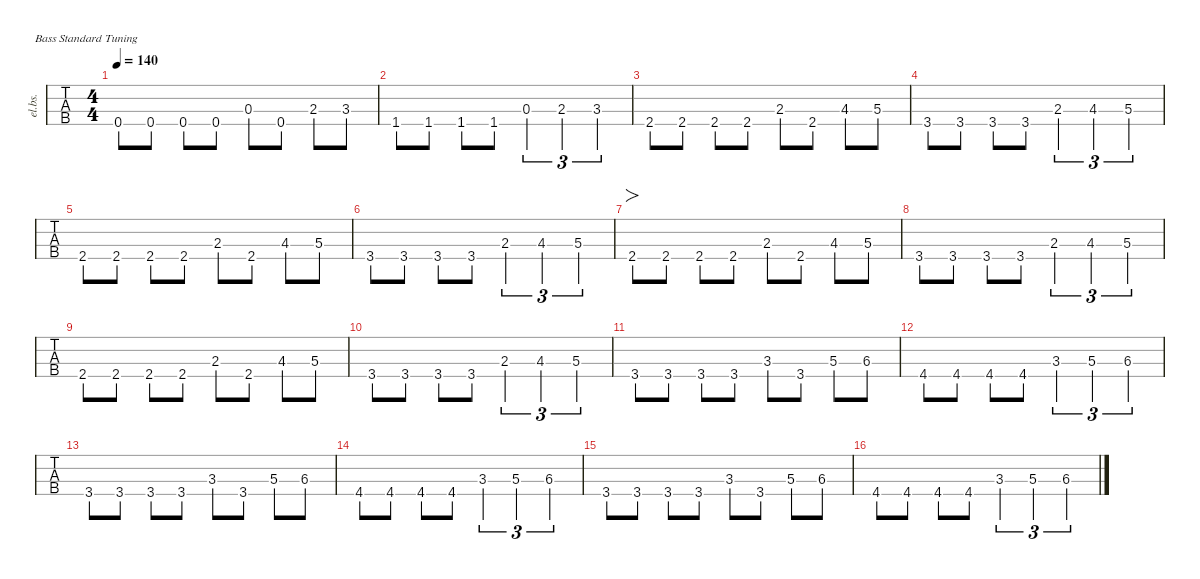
\defaultSystemsLayout 4
\hideDynamics
\bracketExtendMode nobrackets
\otherSystemsTrackNameOrientation horizontal
\track ("Bass" "el.bs.") {multiBarRest instrument electricbassfinger}
\staff {tabs}
\tuning (G2 D2 A1 E1)
\ts (4 4)
\tempo 140
\clef f4
\ks c
0.4{ac}.8{dy mf} 0.4.8 0.4.8 0.4.8 0.3.8 0.4.8 2.3.8 3.3.8 |
1.4{ac}.8 1.4.8 1.4.8 1.4.8 0.3.4{tu (3 2)} 2.3.4{tu (3 2)} 3.3.4{tu (3 2)} |
2.4{ac acc #}.8 2.4{acc #}.8 2.4{acc #}.8 2.4{acc #}.8 2.3.8 2.4{acc #}.8 4.3{acc #}.8 5.3.8 |
3.4{ac}.8 3.4.8 3.4.8 3.4.8 2.3.4{tu (3 2)} 4.3{acc #}.4{tu (3 2)} 5.3.4{tu (3 2)} |
2.4{ac acc #}.8 2.4{acc #}.8 2.4{acc #}.8 2.4{acc #}.8 2.3.8 2.4{acc #}.8 4.3{acc #}.8 5.3.8 |
3.4{ac}.8 3.4.8 3.4.8 3.4.8 2.3.4{tu (3 2)} 4.3{acc #}.4{tu (3 2)} 5.3.4{tu (3 2)} |
2.4{ac acc #}.8{fo} 2.4{acc #}.8 2.4{acc #}.8 2.4{acc #}.8 2.3.8 2.4{acc #}.8 4.3{acc #}.8 5.3.8 |
3.4{ac}.8 3.4.8 3.4.8 3.4.8 2.3.4{tu (3 2)} 4.3{acc #}.4{tu (3 2)} 5.3.4{tu (3 2)} |
2.4{ac acc #}.8 2.4{acc #}.8 2.4{acc #}.8 2.4{acc #}.8 2.3.8 2.4{acc #}.8 4.3{acc #}.8 5.3.8 |
3.4{ac}.8 3.4.8 3.4.8 3.4.8 2.3.4{tu (3 2)} 4.3{acc #}.4{tu (3 2)} 5.3.4{tu (3 2)} |
3.4{ac}.8 3.4.8 3.4.8 3.4.8 3.3.8 3.4.8 5.3.8 6.3{acc #}.8 |
4.4{ac acc #}.8 4.4{acc #}.8 4.4{acc #}.8 4.4{acc #}.8 3.3.4{tu (3 2)} 5.3.4{tu (3 2)} 6.3{acc #}.4{tu (3 2)} |
3.4{ac}.8 3.4.8 3.4.8 3.4.8 3.3.8 3.4.8 5.3.8 6.3{acc #}.8 |
4.4{ac acc #}.8 4.4{acc #}.8 4.4{acc #}.8 4.4{acc #}.8 3.3.4{tu (3 2)} 5.3.4{tu (3 2)} 6.3{acc #}.4{tu (3 2)} |
3.4{ac}.8 3.4.8 3.4.8 3.4.8 3.3.8 3.4.8 5.3.8 6.3{acc #}.8 |
4.4{ac acc #}.8 4.4{acc #}.8 4.4{acc #}.8 4.4{acc #}.8 3.3.4{tu (3 2)} 5.3.4{tu (3 2)} 6.3{acc #}.4{tu (3 2)}
